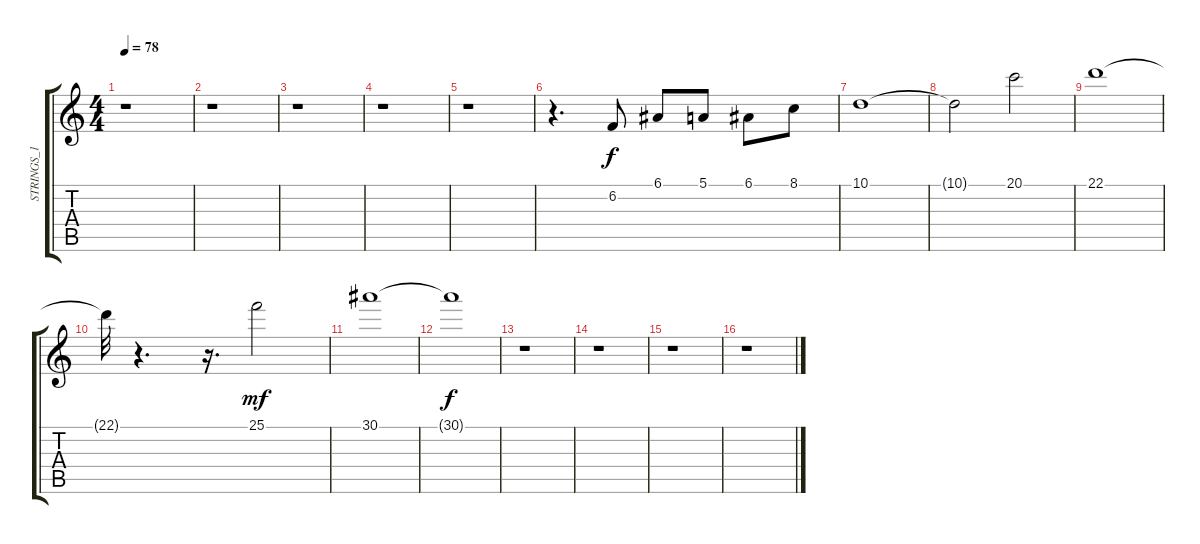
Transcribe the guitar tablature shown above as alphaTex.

\track ("STRINGS_1" "STRINGS_1") {instrument stringensemble1}
\staff {score tabs}
\tuning (E4 B3 G3 D3 A2 E2) {hide}
\ts (4 4)
\tempo 78
\clef g2
\ks c
r.1{dy f instrument stringensemble1} |
r.1 |
r.1 |
r.1 |
r.1 |
r.4{d} 6.2.8 6.1.8 5.1.8 6.1.8 8.1.8 |
10.1.1 |
10.1{t}.2 20.1.2 |
22.1.1 |
22.1{t}.32 r.4{d} r.16{d} 25.1.2{dy mf} |
30.1.1 |
30.1{t}.1{dy f} |
r.1 |
r.1 |
r.1 |
r.1
